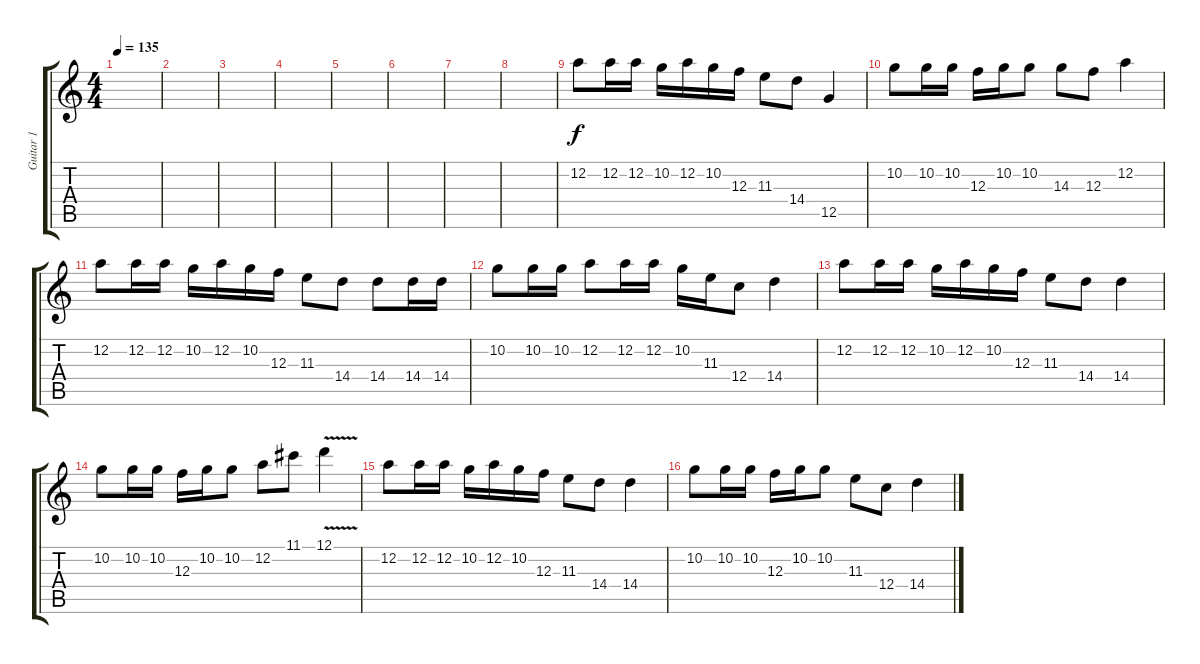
\track ("Guitar 1" "Guitar 1") {instrument distortionguitar}
\staff {score tabs}
\tuning (D4 A3 F3 C3 G2 D2) {hide}
\ts (4 4)
\tempo 135
\clef g2
\ks c
|
|
|
|
|
|
|
|
12.2.8 12.2.16 12.2.16 10.2.16 12.2.16 10.2.16 12.3.16 11.3.8 14.4.8 12.5.4 |
10.2.8 10.2.16 10.2.16 12.3.16 10.2.16 10.2.8 14.3.8 12.3.8 12.2.4 |
12.2.8 12.2.16 12.2.16 10.2.16 12.2.16 10.2.16 12.3.16 11.3.8 14.4.8 14.4.8 14.4.16 14.4.16 |
10.2.8 10.2.16 10.2.16 12.2.8 12.2.16 12.2.16 10.2.16 11.3.16 12.4.8 14.4.4 |
12.2.8 12.2.16 12.2.16 10.2.16 12.2.16 10.2.16 12.3.16 11.3.8 14.4.8 14.4.4 |
10.2.8 10.2.16 10.2.16 12.3.16 10.2.16 10.2.8 12.2.8 11.1.8 12.1{v}.4 |
12.2.8 12.2.16 12.2.16 10.2.16 12.2.16 10.2.16 12.3.16 11.3.8 14.4.8 14.4.4 |
10.2.8 10.2.16 10.2.16 12.3.16 10.2.16 10.2.8 11.3.8 12.4.8 14.4.4
